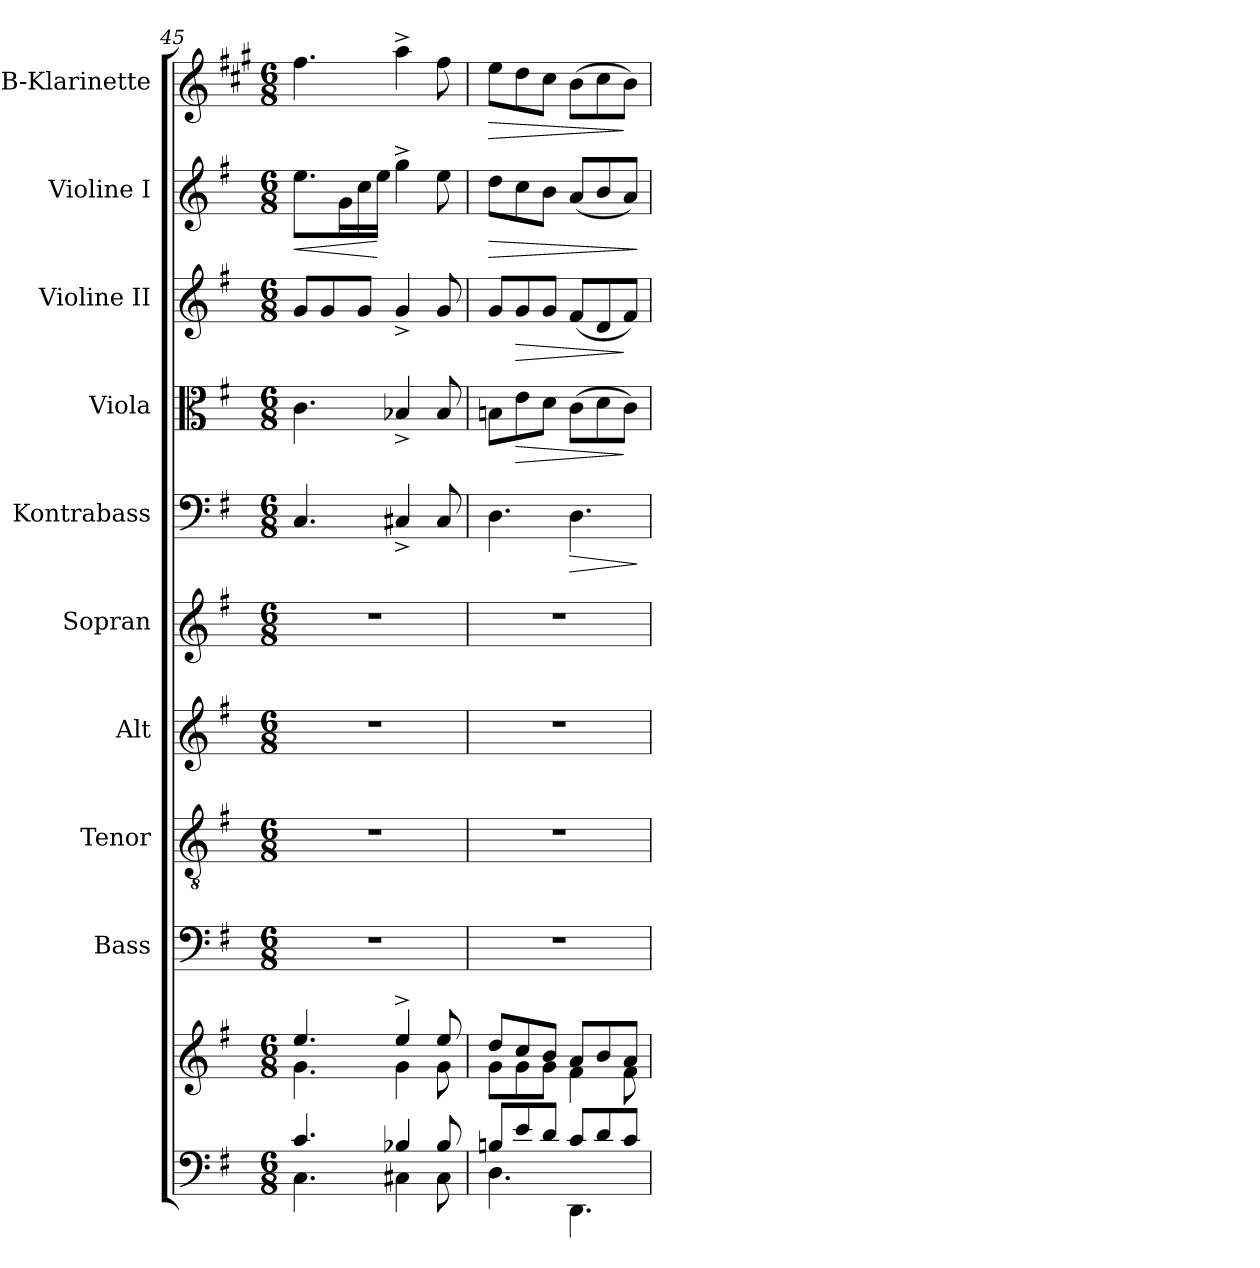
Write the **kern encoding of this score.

**kern	**kern	**kern	**kern	**kern	**kern	**kern	**dynam	**kern	**dynam	**kern	**dynam	**kern	**dynam	**kern	**dynam
*part10	*part10	*part9	*part8	*part7	*part6	*part5	*part5	*part4	*part4	*part3	*part3	*part2	*part2	*part1	*part1
*staff11	*staff10	*staff9	*staff8	*staff7	*staff6	*staff5	*staff5	*staff4	*staff4	*staff3	*staff3	*staff2	*staff2	*staff1	*staff1
*	*	*I"Bass	*I"Tenor	*I"Alt	*I"Sopran	*I"Kontrabass	*	*I"Viola	*	*I"Violine II	*	*I"Violine I	*	*I"B-Klarinette	*
*	*	*I'B.	*I'T.	*I'A.	*I'S.	*I'Kb.	*	*I'Vla.	*	*I'Vl. II	*	*I'Vl. I	*	*I'B Kl.	*
*clefF4	*clefG2	*clefF4	*clefGv2	*clefG2	*clefG2	*clefF4	*	*clefC3	*	*clefG2	*	*clefG2	*	*clefG2	*
*	*	*	*	*	*	*ITrd7c12	*	*	*	*	*	*	*	*ITrd1c2	*
*k[f#]	*k[f#]	*k[f#]	*k[f#]	*k[f#]	*k[f#]	*k[f#]	*	*k[f#]	*	*k[f#]	*	*k[f#]	*	*k[f#]	*
*G:	*G:	*G:	*G:	*G:	*G:	*G:	*	*G:	*	*G:	*	*G:	*	*G:	*
*M6/8	*M6/8	*M6/8	*M6/8	*M6/8	*M6/8	*M6/8	*	*M6/8	*	*M6/8	*	*M6/8	*	*M6/8	*
=45	=45	=45	=45	=45	=45	=45	=45	=45	=45	=45	=45	=45	=45	=45	=45
*^	*^	*	*	*	*	*	*	*	*	*	*	*	*	*	*
!	!	!	!	!	!	!	!	!	!	!	!	!	!	!	!LO:HP:b	!	!
4.c/	4.C\	4.ee/	4.g\	2.r	2.r	2.r	2.r	4.CC/	.	4.c\	.	8g/L	.	8.ee\L	<	4.ee\	.
.	.	.	.	.	.	.	.	.	.	.	.	8g/	.	.	.	.	.
.	.	.	.	.	.	.	.	.	.	.	.	.	.	16g\L	.	.	.
.	.	.	.	.	.	.	.	.	.	.	.	8g/J	.	16cc\	.	.	.
.	.	.	.	.	.	.	.	.	.	.	.	.	.	16ee\JJ	[	.	.
4B-X/	4C#X\	4ee^>/	4g\	.	.	.	.	4CC#X^</	.	4B-X^</	.	4g^</	.	4gg^>\	.	4gg^>\	.
8B-/	8C#\	8ee/	8g\	.	.	.	.	8CC#/	.	8B-/	.	8g/	.	8ee\	.	8ee\	.
=46	=46	=46	=46	=46	=46	=46	=46	=46	=46	=46	=46	=46	=46	=46	=46	=46	=46
!	!	!	!	!	!	!	!	!	!	!	!	!	!	!	!LO:HP:b	!	!LO:HP:b
8Bn/L	4.D\	8dd/L	8g\L	2.r	2.r	2.r	2.r	4.DD\	.	8Bn\L	.	8g/L	.	8dd\L	>	8dd\L	>
!	!	!	!	!	!	!	!	!	!	!	!LO:HP:b	!	!LO:HP:b	!	!	!	!
8e/	.	8cc/	8g\	.	.	.	.	.	.	8e\	>	8g/	>	8cc\	.	8cc\	.
8d/J	.	8b/J	8g\J	.	.	.	.	.	.	8d\J	.	8g/J	.	8b\J	.	8b\J	.
!	!	!	!	!	!	!	!	!	!LO:HP:b	!	!	!	!	!	!	!	!
8c/L	4.DD\	8a/L	4f#\	.	.	.	.	4.DD\	>	(>8c\L	.	(<8f#/L	.	(<8a/L	.	(>8a\L	.
8d/	.	8b/	.	.	.	.	.	.	.	8d\	.	8d/	.	8b/	.	8b\	.
8c/J	.	8a/J	8f#\	.	.	.	.	.	.	8c\J)	]	8f#/J)	]	8a/J)	.	8a\J)	]
*v	*v	*	*	*	*	*	*	*	*	*	*	*	*	*	*	*	*
*	*v	*v	*	*	*	*	*	*	*	*	*	*	*	*	*	*
.	.	.	.	.	.	.	]	.	.	.	.	.	]	.	.
=	=	=	=	=	=	=	=	=	=	=	=	=	=	=	=
*-	*-	*-	*-	*-	*-	*-	*-	*-	*-	*-	*-	*-	*-	*-	*-
